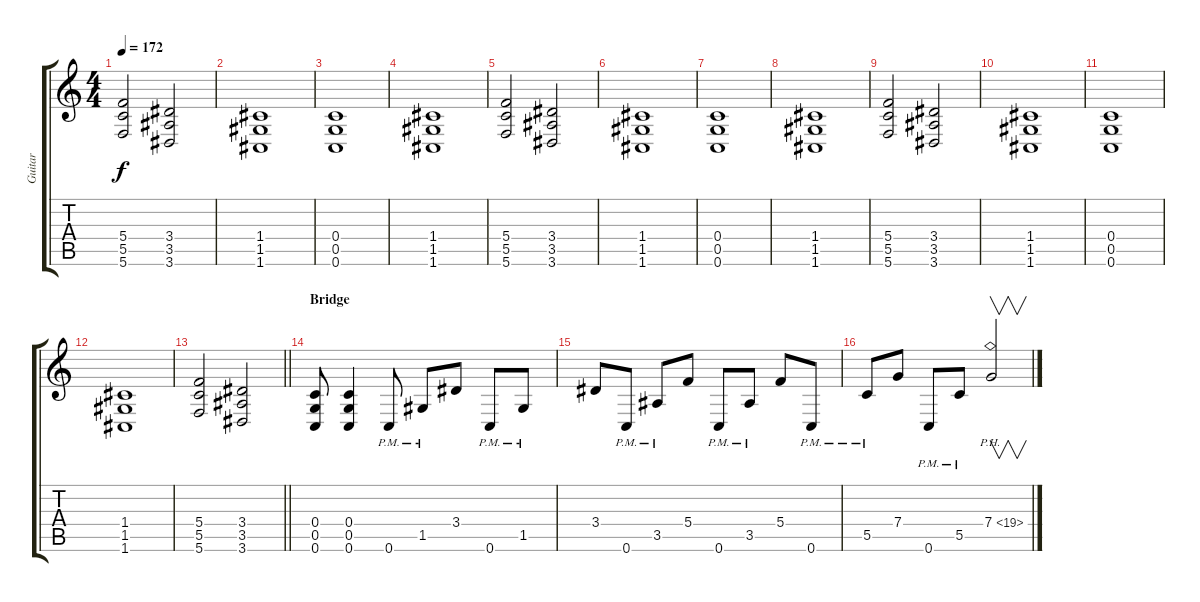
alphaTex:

\track ("Guitar" "Guitar") {instrument distortionguitar}
\staff {score tabs}
\tuning (D4 A3 F3 C3 G2 C2) {hide}
\ts (4 4)
\tempo 172
\clef g2
\ks c
(5.4 5.5 5.6).2{dy f} (3.4 3.5 3.6).2 |
(1.4 1.5 1.6).1 |
(0.4 0.5 0.6).1 |
(1.4 1.5 1.6).1 |
(5.4 5.5 5.6).2 (3.4 3.5 3.6).2 |
(1.4 1.5 1.6).1 |
(0.4 0.5 0.6).1 |
(1.4 1.5 1.6).1 |
(5.4 5.5 5.6).2 (3.4 3.5 3.6).2 |
(1.4 1.5 1.6).1 |
(0.4 0.5 0.6).1 |
(1.4 1.5 1.6).1 |
\barLineRight lightlight
(5.4 5.5 5.6).2 (3.4 3.5 3.6).2 |
\section ("" "Bridge")
(0.4 0.5 0.6).8 (0.4 0.5 0.6).4 0.6{pm}.8 1.5{pm}.8 3.4.8 0.6{pm}.8 1.5{pm}.8 |
3.4.8 0.6{pm}.8 3.5{pm}.8 5.4.8 0.6{pm}.8 3.5{pm}.8 5.4.8 0.6{pm}.8 |
5.5{pm}.8 7.4.8 0.6{pm}.8 5.5{pm}.8 7.4{ph 12}.2{v}
